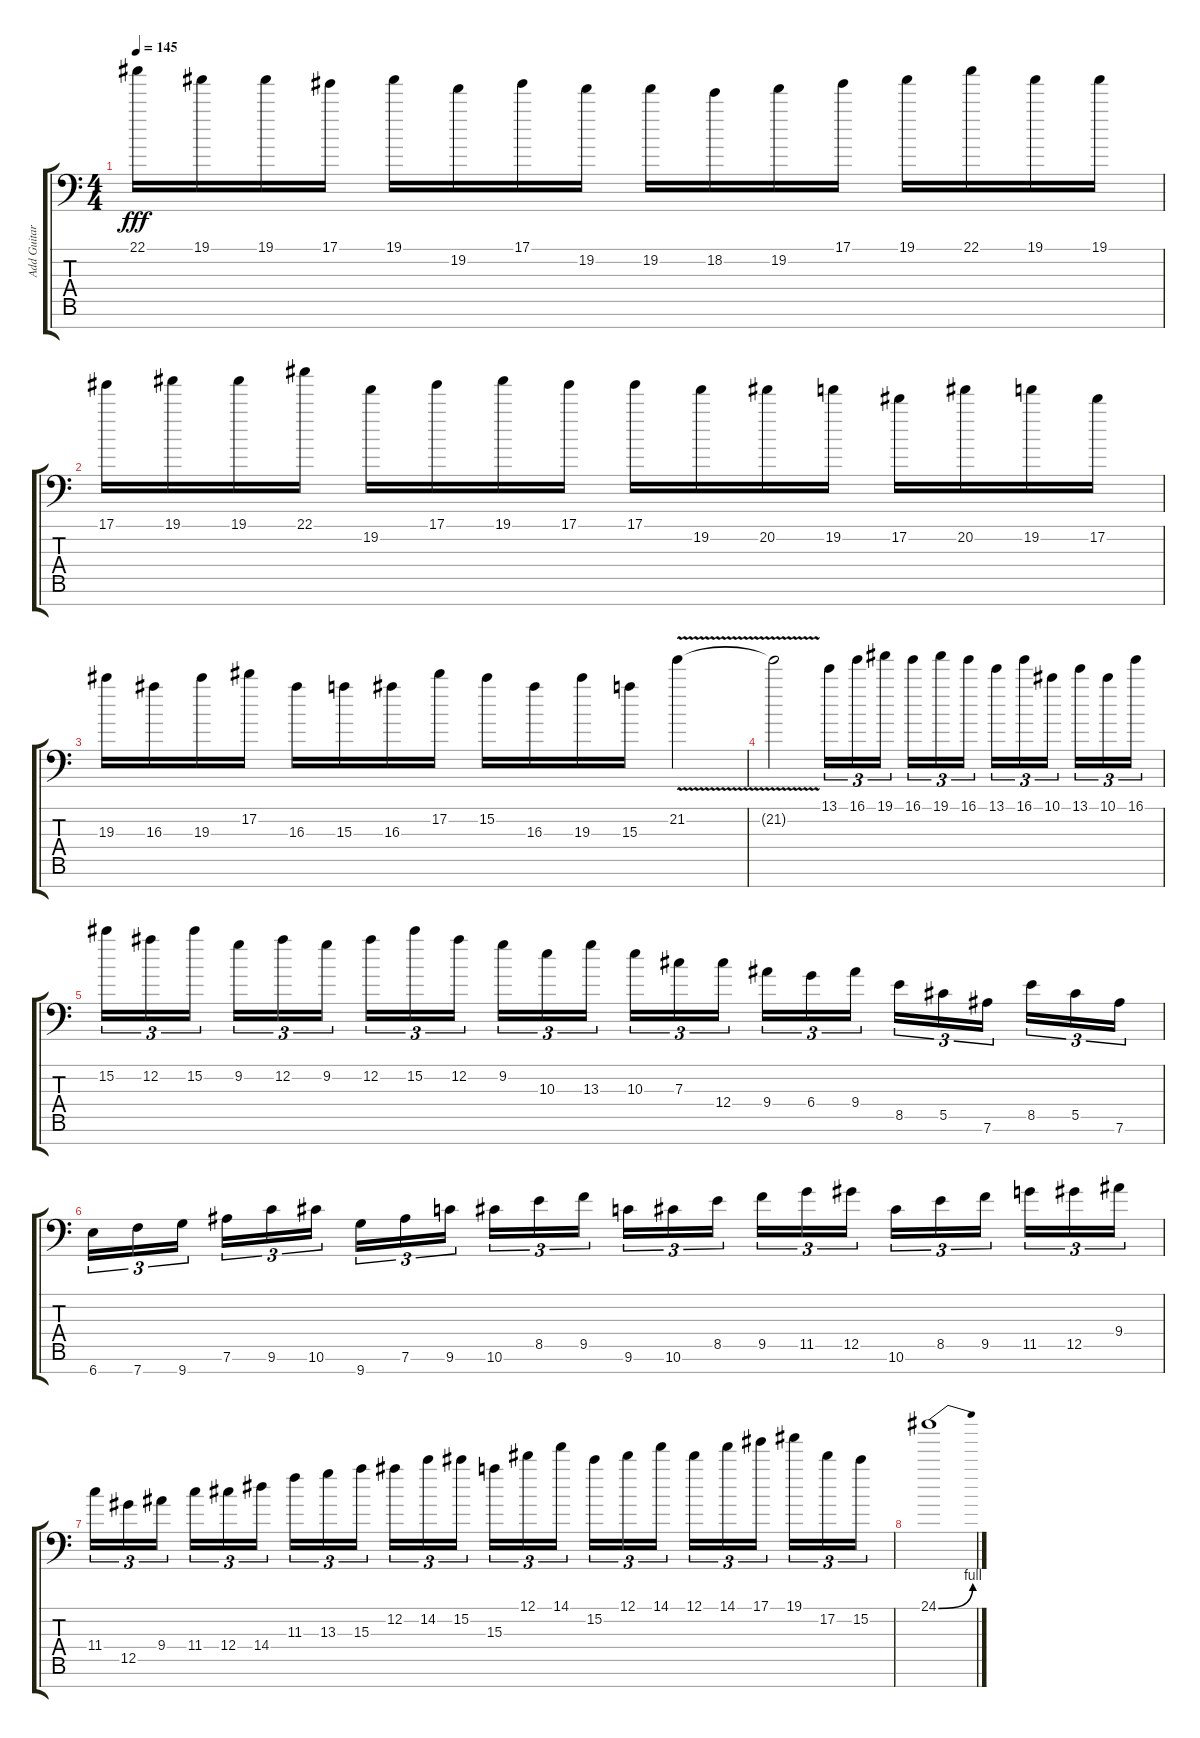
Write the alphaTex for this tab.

\track ("Add Guitare" "Add Guitar") {instrument distortionguitar}
\staff {score tabs}
\tuning (Eb4 Bb3 Gb3 Db3 Ab2 Eb2 Bb1) {hide}
\ts (4 4)
\tempo 145
\clef f4
\ks c
22.1.16{dy fff} 19.1.16 19.1.16 17.1.16 19.1.16 19.2.16 17.1.16 19.2.16 19.2.16 18.2.16 19.2.16 17.1.16 19.1.16 22.1.16 19.1.16 19.1.16 |
17.1.16 19.1.16 19.1.16 22.1.16 19.2.16 17.1.16 19.1.16 17.1.16 17.1.16 19.2.16 20.2.16 19.2.16 17.2.16 20.2.16 19.2.16 17.2.16 |
19.3.16 16.3.16 19.3.16 17.2.16 16.3.16 15.3.16 16.3.16 17.2.16 15.2.16 16.3.16 19.3.16 15.3.16 21.2{v}.4 |
21.2{t}.2 13.1.16{tu (3 2)} 16.1.16{tu (3 2)} 19.1.16{tu (3 2) beam splitsecondary} 16.1.16{tu (3 2)} 19.1.16{tu (3 2)} 16.1.16{tu (3 2)} 13.1.16{tu (3 2)} 16.1.16{tu (3 2)} 10.1.16{tu (3 2) beam splitsecondary} 13.1.16{tu (3 2)} 10.1.16{tu (3 2)} 16.1.16{tu (3 2)} |
15.2.16{tu (3 2)} 12.2.16{tu (3 2)} 15.2.16{tu (3 2) beam splitsecondary} 9.2.16{tu (3 2)} 12.2.16{tu (3 2)} 9.2.16{tu (3 2)} 12.2.16{tu (3 2)} 15.2.16{tu (3 2)} 12.2.16{tu (3 2) beam splitsecondary} 9.2.16{tu (3 2)} 10.3.16{tu (3 2)} 13.3.16{tu (3 2)} 10.3.16{tu (3 2)} 7.3.16{tu (3 2)} 12.4.16{tu (3 2) beam splitsecondary} 9.4.16{tu (3 2)} 6.4.16{tu (3 2)} 9.4.16{tu (3 2)} 8.5.16{tu (3 2)} 5.5.16{tu (3 2)} 7.6.16{tu (3 2) beam splitsecondary} 8.5.16{tu (3 2)} 5.5.16{tu (3 2)} 7.6.16{tu (3 2)} |
6.7.16{tu (3 2)} 7.7.16{tu (3 2)} 9.7.16{tu (3 2) beam splitsecondary} 7.6.16{tu (3 2)} 9.6.16{tu (3 2)} 10.6.16{tu (3 2)} 9.7.16{tu (3 2)} 7.6.16{tu (3 2)} 9.6.16{tu (3 2) beam splitsecondary} 10.6.16{tu (3 2)} 8.5.16{tu (3 2)} 9.5.16{tu (3 2)} 9.6.16{tu (3 2)} 10.6.16{tu (3 2)} 8.5.16{tu (3 2) beam splitsecondary} 9.5.16{tu (3 2)} 11.5.16{tu (3 2)} 12.5.16{tu (3 2)} 10.6.16{tu (3 2)} 8.5.16{tu (3 2)} 9.5.16{tu (3 2) beam splitsecondary} 11.5.16{tu (3 2)} 12.5.16{tu (3 2)} 9.4.16{tu (3 2)} |
11.4.16{tu (3 2)} 12.5.16{tu (3 2)} 9.4.16{tu (3 2) beam splitsecondary} 11.4.16{tu (3 2)} 12.4.16{tu (3 2)} 14.4.16{tu (3 2)} 11.3.16{tu (3 2)} 13.3.16{tu (3 2)} 15.3.16{tu (3 2) beam splitsecondary} 12.2.16{tu (3 2)} 14.2.16{tu (3 2)} 15.2.16{tu (3 2)} 15.3.16{tu (3 2)} 12.1.16{tu (3 2)} 14.1.16{tu (3 2) beam splitsecondary} 15.2.16{tu (3 2)} 12.1.16{tu (3 2)} 14.1.16{tu (3 2)} 12.1.16{tu (3 2)} 14.1.16{tu (3 2)} 17.1.16{tu (3 2) beam splitsecondary} 19.1.16{tu (3 2)} 17.2.16{tu (3 2)} 15.2.16{tu (3 2)} |
24.1{be (bend 0 0 60 4)}.1
